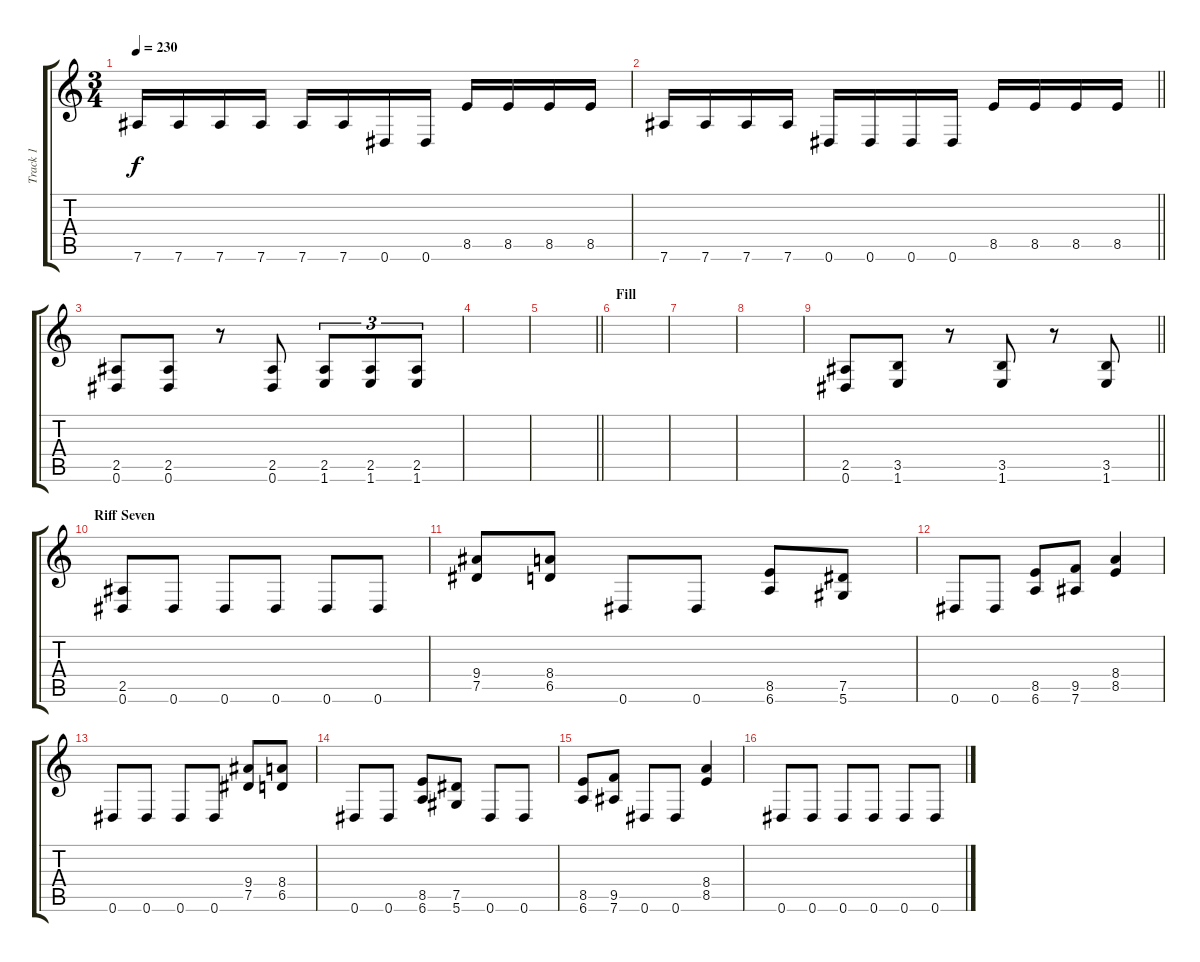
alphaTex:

\track ("Track 1" "Track 1") {instrument distortionguitar}
\staff {score tabs}
\tuning (Eb4 Bb3 Gb3 Db3 Ab2 Eb2) {hide}
\ts (3 4)
\tempo 230
\clef g2
\ks c
7.6.16{dy f} 7.6.16 7.6.16 7.6.16 7.6.16 7.6.16 0.6.16 0.6.16 8.5.16 8.5.16 8.5.16 8.5.16 |
\barLineRight lightlight
7.6.16 7.6.16 7.6.16 7.6.16 0.6.16 0.6.16 0.6.16 0.6.16 8.5.16 8.5.16 8.5.16 8.5.16 |
(2.5 0.6).8 (2.5 0.6).8 r.8 (2.5 0.6).8 (2.5 1.6).8{tu (3 2)} (2.5 1.6).8{tu (3 2)} (2.5 1.6).8{tu (3 2)} |
|
\barLineRight lightlight
|
\section ("" "Fill")
|
|
|
\barLineRight lightlight
(2.5 0.6).8 (3.5 1.6).8 r.8 (3.5 1.6).8 r.8 (3.5 1.6).8 |
\section ("" "Riff Seven")
(2.5 0.6).8 0.6.8 0.6.8 0.6.8 0.6.8 0.6.8 |
(9.4 7.5).8 (8.4 6.5).8 0.6.8 0.6.8 (8.5 6.6).8 (7.5 5.6).8 |
0.6.8 0.6.8 (8.5 6.6).8 (9.5 7.6).8 (8.4 8.5).4 |
0.6.8 0.6.8 0.6.8 0.6.8 (9.4 7.5).8 (8.4 6.5).8 |
0.6.8 0.6.8 (8.5 6.6).8 (7.5 5.6).8 0.6.8 0.6.8 |
(8.5 6.6).8 (9.5 7.6).8 0.6.8 0.6.8 (8.4 8.5).4 |
0.6.8 0.6.8 0.6.8 0.6.8 0.6.8 0.6.8
